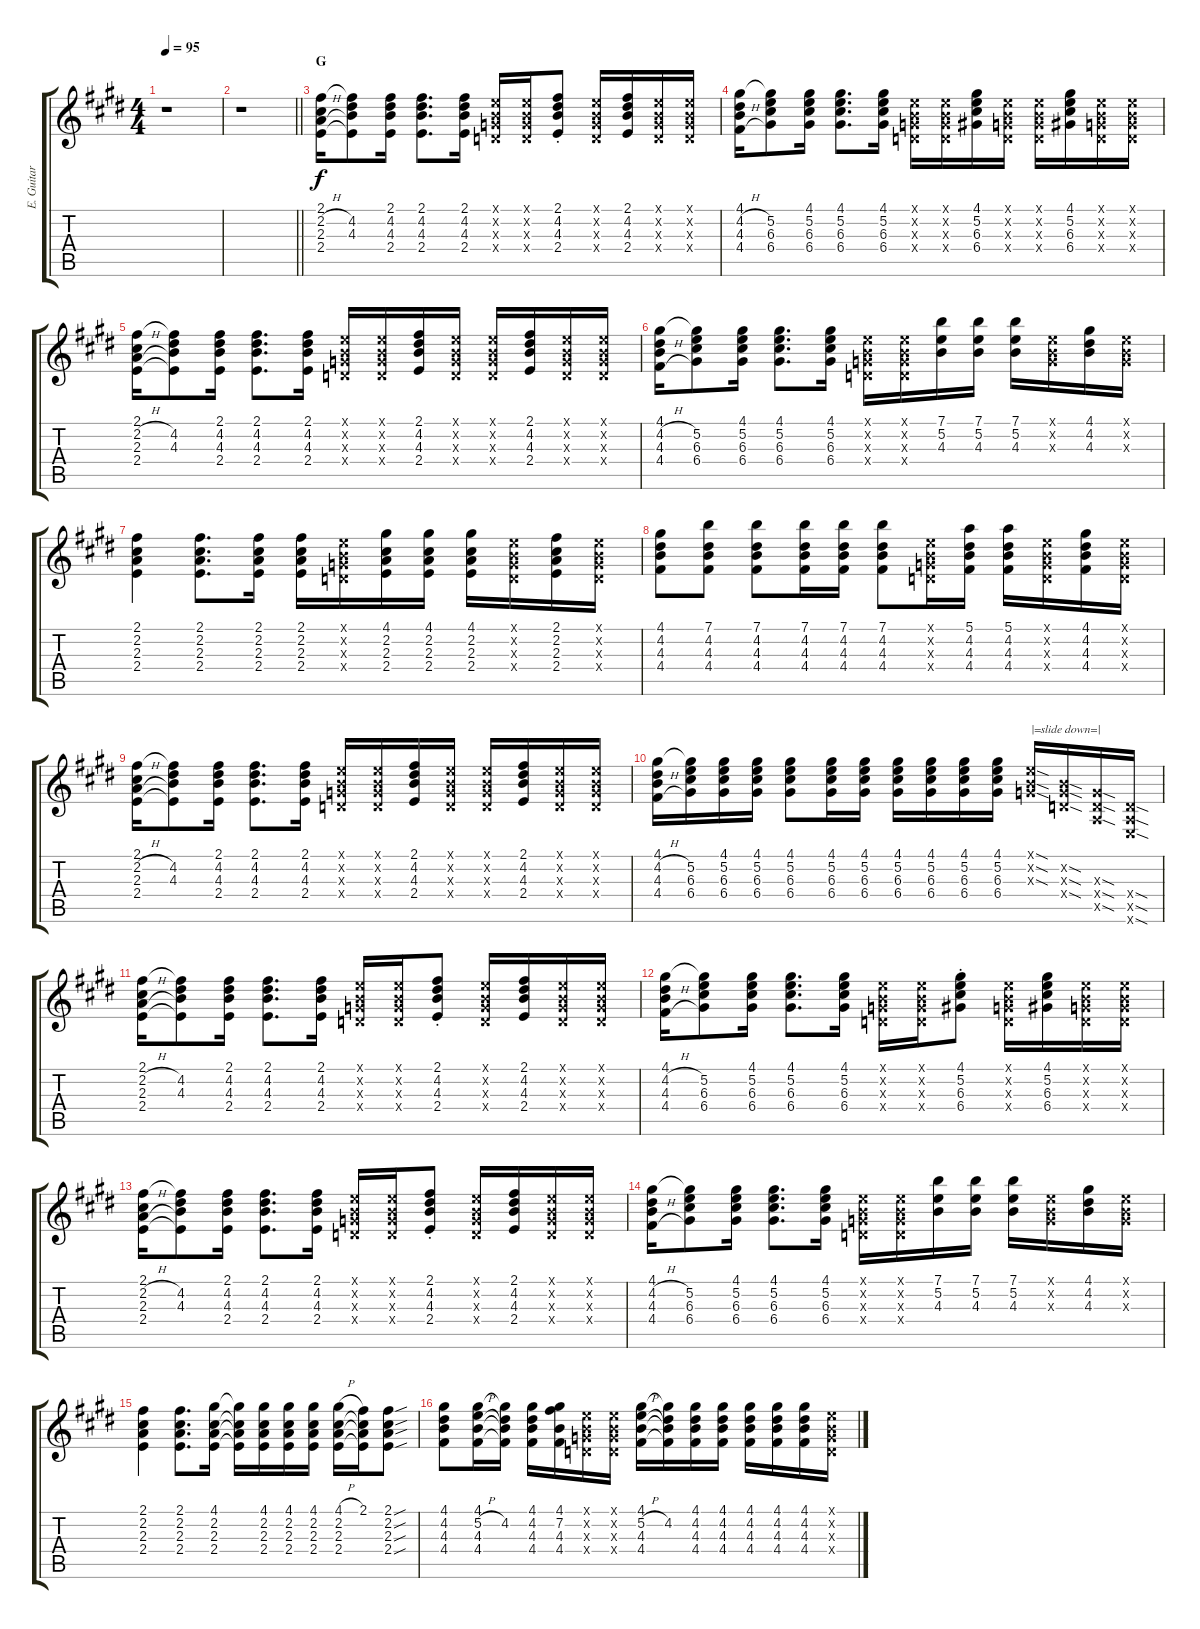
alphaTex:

\track ("E. Guitar I" "E. Guitar ") {instrument electricguitarclean}
\staff {score tabs}
\tuning (E4 B3 G3 D3 A2 E2) {hide}
\ts (4 4)
\tempo 95
\clef g2
\ks e
r.1{dy f} |
\barLineRight lightlight
r.1 |
\section ("" "G")
(2.1 2.2{h} 2.3{h} 2.4).16 (2.1{t} 4.2 4.3 2.4{t}).8 (2.1 4.2 4.3 2.4).16 (2.1 4.2 4.3 2.4).8{d} (2.1 4.2 4.3 2.4).16 (0.1{x} 0.2{x} 0.3{x} 0.4{x}).16 (0.1{x} 0.2{x} 0.3{x} 0.4{x}).16 (2.1{st} 4.2{st} 4.3{st} 2.4{st}).8 (0.1{x} 0.2{x} 0.3{x} 0.4{x}).16 (2.1 4.2 4.3 2.4).16 (0.1{x} 0.2{x} 0.3{x} 0.4{x}).16 (0.1{x} 0.2{x} 0.3{x} 0.4{x}).16 |
(4.1 4.2{h} 4.3{h} 4.4{h}).16 (4.1{t} 5.2 6.3 6.4).8 (4.1 5.2 6.3 6.4).16 (4.1 5.2 6.3 6.4).8{d} (4.1 5.2 6.3 6.4).16 (0.1{x} 0.2{x} 0.3{x} 0.4{x}).16 (0.1{x} 0.2{x} 0.3{x} 0.4{x}).16 (4.1 5.2 6.3 6.4).16 (0.1{x} 0.2{x} 0.3{x} 0.4{x}).16 (0.1{x} 0.2{x} 0.3{x} 0.4{x}).16 (4.1 5.2 6.3 6.4).16 (0.1{x} 0.2{x} 0.3{x} 0.4{x}).16 (0.1{x} 0.2{x} 0.3{x} 0.4{x}).16 |
(2.1 2.2{h} 2.3{h} 2.4).16 (2.1{t} 4.2 4.3 2.4{t}).8 (2.1 4.2 4.3 2.4).16 (2.1 4.2 4.3 2.4).8{d} (2.1 4.2 4.3 2.4).16 (0.1{x} 0.2{x} 0.3{x} 0.4{x}).16 (0.1{x} 0.2{x} 0.3{x} 0.4{x}).16 (2.1 4.2 4.3 2.4).16 (0.1{x} 0.2{x} 0.3{x} 0.4{x}).16 (0.1{x} 0.2{x} 0.3{x} 0.4{x}).16 (2.1 4.2 4.3 2.4).16 (0.1{x} 0.2{x} 0.3{x} 0.4{x}).16 (0.1{x} 0.2{x} 0.3{x} 0.4{x}).16 |
(4.1 4.2{h} 4.3{h} 4.4{h}).16 (4.1{t} 5.2 6.3 6.4).8 (4.1 5.2 6.3 6.4).16 (4.1 5.2 6.3 6.4).8{d} (4.1 5.2 6.3 6.4).16 (0.1{x} 0.2{x} 0.3{x} 0.4{x}).16 (0.1{x} 0.2{x} 0.3{x} 0.4{x}).16 (7.1 5.2 4.3).16 (7.1 5.2 4.3).16 (7.1 5.2 4.3).16 (0.1{x} 0.2{x} 0.3{x}).16 (4.1 4.2 4.3).16 (0.1{x} 0.2{x} 0.3{x}).16 |
(2.1 2.2 2.3 2.4).4 (2.1 2.2 2.3 2.4).8{d} (2.1 2.2 2.3 2.4).16 (2.1 2.2 2.3 2.4).16 (0.1{x} 0.2{x} 0.3{x} 0.4{x}).16 (4.1 2.2 2.3 2.4).16 (4.1 2.2 2.3 2.4).16 (4.1 2.2 2.3 2.4).16 (0.1{x} 0.2{x} 0.3{x} 0.4{x}).16 (2.1 2.2 2.3 2.4).16 (0.1{x} 0.2{x} 0.3{x} 0.4{x}).16 |
(4.1 4.2 4.3 4.4).8 (7.1 4.2 4.3 4.4).8 (7.1 4.2 4.3 4.4).8 (7.1 4.2 4.3 4.4).16 (7.1 4.2 4.3 4.4).16 (7.1 4.2 4.3 4.4).8 (0.1{x} 0.2{x} 0.3{x} 0.4{x}).16 (5.1 4.2 4.3 4.4).16 (5.1 4.2 4.3 4.4).16 (0.1{x} 0.2{x} 0.3{x} 0.4{x}).16 (4.1 4.2 4.3 4.4).16 (0.1{x} 0.2{x} 0.3{x} 0.4{x}).16 |
(2.1 2.2{h} 2.3{h} 2.4).16 (2.1{t} 4.2 4.3 2.4{t}).8 (2.1 4.2 4.3 2.4).16 (2.1 4.2 4.3 2.4).8{d} (2.1 4.2 4.3 2.4).16 (0.1{x} 0.2{x} 0.3{x} 0.4{x}).16 (0.1{x} 0.2{x} 0.3{x} 0.4{x}).16 (2.1 4.2 4.3 2.4).16 (0.1{x} 0.2{x} 0.3{x} 0.4{x}).16 (0.1{x} 0.2{x} 0.3{x} 0.4{x}).16 (2.1 4.2 4.3 2.4).16 (0.1{x} 0.2{x} 0.3{x} 0.4{x}).16 (0.1{x} 0.2{x} 0.3{x} 0.4{x}).16 |
(4.1 4.2{h} 4.3{h} 4.4{h}).16 (4.1{t} 5.2 6.3 6.4).16 (4.1 5.2 6.3 6.4).16 (4.1 5.2 6.3 6.4).16 (4.1 5.2 6.3 6.4).8 (4.1 5.2 6.3 6.4).16 (4.1 5.2 6.3 6.4).16 (4.1 5.2 6.3 6.4).16 (4.1 5.2 6.3 6.4).16 (4.1 5.2 6.3 6.4).16 (4.1 5.2 6.3 6.4).16 (0.1{sod x} 0.2{sod x} 0.3{sod x}).16{txt "|=slide down=|"} (0.2{sod x} 0.3{sod x} 0.4{sod x}).16 (0.3{sod x} 0.4{sod x} 0.5{sod x}).16 (0.4{sod x} 0.5{sod x} 0.6{sod x}).16 |
(2.1 2.2{h} 2.3{h} 2.4).16 (2.1{t} 4.2 4.3 2.4{t}).8 (2.1 4.2 4.3 2.4).16 (2.1 4.2 4.3 2.4).8{d} (2.1 4.2 4.3 2.4).16 (0.1{x} 0.2{x} 0.3{x} 0.4{x}).16 (0.1{x} 0.2{x} 0.3{x} 0.4{x}).16 (2.1{st} 4.2{st} 4.3{st} 2.4{st}).8 (0.1{x} 0.2{x} 0.3{x} 0.4{x}).16 (2.1 4.2 4.3 2.4).16 (0.1{x} 0.2{x} 0.3{x} 0.4{x}).16 (0.1{x} 0.2{x} 0.3{x} 0.4{x}).16 |
(4.1 4.2{h} 4.3{h} 4.4{h}).16 (4.1{t} 5.2 6.3 6.4).8 (4.1 5.2 6.3 6.4).16 (4.1 5.2 6.3 6.4).8{d} (4.1 5.2 6.3 6.4).16 (0.1{x} 0.2{x} 0.3{x} 0.4{x}).16 (0.1{x} 0.2{x} 0.3{x} 0.4{x}).16 (4.1{st} 5.2{st} 6.3{st} 6.4{st}).8 (0.1{x} 0.2{x} 0.3{x} 0.4{x}).16 (4.1 5.2 6.3 6.4).16 (0.1{x} 0.2{x} 0.3{x} 0.4{x}).16 (0.1{x} 0.2{x} 0.3{x} 0.4{x}).16 |
(2.1 2.2{h} 2.3{h} 2.4).16 (2.1{t} 4.2 4.3 2.4{t}).8 (2.1 4.2 4.3 2.4).16 (2.1 4.2 4.3 2.4).8{d} (2.1 4.2 4.3 2.4).16 (0.1{x} 0.2{x} 0.3{x} 0.4{x}).16 (0.1{x} 0.2{x} 0.3{x} 0.4{x}).16 (2.1{st} 4.2{st} 4.3{st} 2.4{st}).8 (0.1{x} 0.2{x} 0.3{x} 0.4{x}).16 (2.1 4.2 4.3 2.4).16 (0.1{x} 0.2{x} 0.3{x} 0.4{x}).16 (0.1{x} 0.2{x} 0.3{x} 0.4{x}).16 |
(4.1 4.2{h} 4.3{h} 4.4{h}).16 (4.1{t} 5.2 6.3 6.4).8 (4.1 5.2 6.3 6.4).16 (4.1 5.2 6.3 6.4).8{d} (4.1 5.2 6.3 6.4).16 (0.1{x} 0.2{x} 0.3{x} 0.4{x}).16 (0.1{x} 0.2{x} 0.3{x} 0.4{x}).16 (7.1 5.2 4.3).16 (7.1 5.2 4.3).16 (7.1 5.2 4.3).16 (0.1{x} 0.2{x} 0.3{x}).16 (4.1 4.2 4.3).16 (0.1{x} 0.2{x} 0.3{x}).16 |
(2.1 2.2 2.3 2.4).4 (2.1 2.2 2.3 2.4).8{d} (4.1 2.2 2.3 2.4).16 (4.1{t} 2.2{t} 2.3{t} 2.4{t}).16 (4.1 2.2 2.3 2.4).16 (4.1 2.2 2.3 2.4).16 (4.1 2.2 2.3 2.4).16 (4.1{h} 2.2 2.3 2.4).16 (2.1 2.2{t} 2.3{t} 2.4{t}).16 (2.1{sou} 2.2{sou} 2.3{sou} 2.4{sou}).8 |
(4.1 4.2 4.3 4.4).8 (4.1 5.2{h} 4.3 4.4).16 (4.1{t} 4.2 4.3{t} 4.4{t}).16 (4.1 4.2 4.3 4.4).16 (4.1 7.2 4.3 4.4).16 (0.1{x} 0.2{x} 0.3{x} 0.4{x}).16 (0.1{x} 0.2{x} 0.3{x} 0.4{x}).16 (4.1 5.2{h} 4.3 4.4).16 (4.1{t} 4.2 4.3{t} 4.4{t}).16 (4.1 4.2 4.3 4.4).16 (4.1 4.2 4.3 4.4).16 (4.1 4.2 4.3 4.4).16 (4.1 4.2 4.3 4.4).16 (4.1 4.2 4.3 4.4).16 (0.1{x} 0.2{x} 0.3{x} 0.4{x}).16
